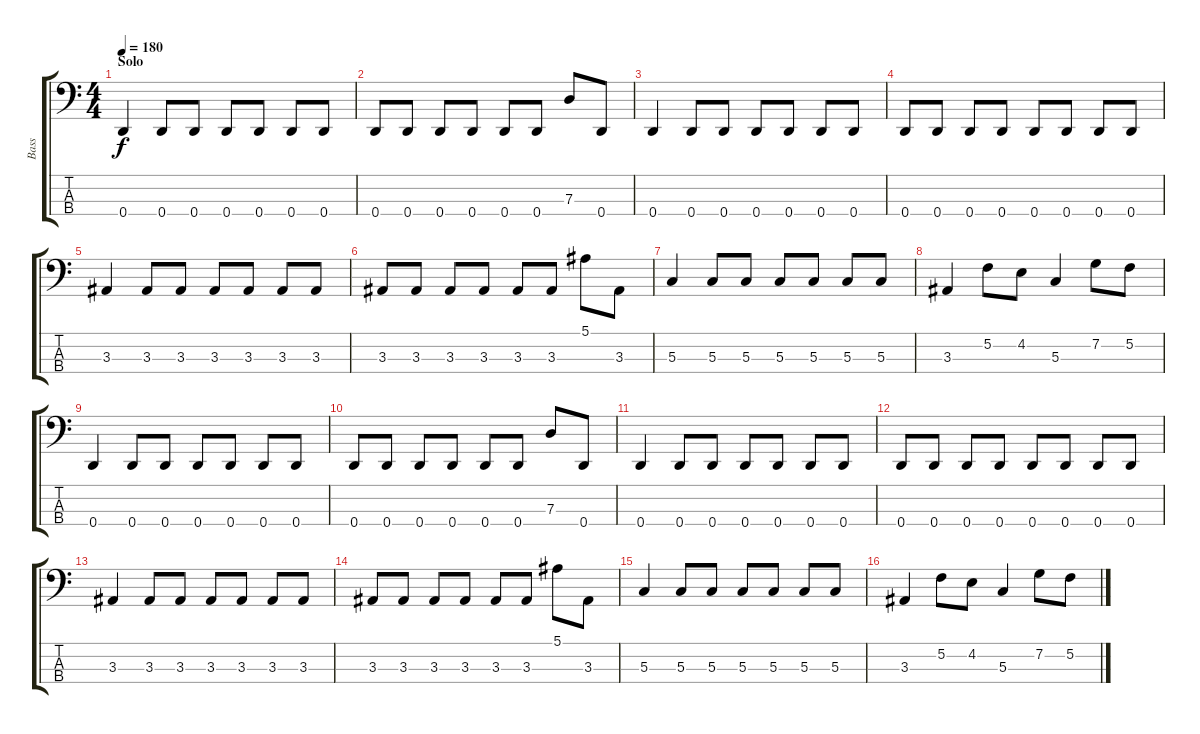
\track ("Bass" "Bass") {instrument electricbasspick}
\staff {score tabs}
\tuning (F2 C2 G1 D1) {hide}
\ts (4 4)
\section ("" "Solo")
\tempo 180
\clef f4
\ks c
0.4.4{dy f} 0.4.8 0.4.8 0.4.8 0.4.8 0.4.8 0.4.8 |
0.4.8 0.4.8 0.4.8 0.4.8 0.4.8 0.4.8 7.3.8 0.4.8 |
0.4.4 0.4.8 0.4.8 0.4.8 0.4.8 0.4.8 0.4.8 |
0.4.8 0.4.8 0.4.8 0.4.8 0.4.8 0.4.8 0.4.8 0.4.8 |
3.3.4 3.3.8 3.3.8 3.3.8 3.3.8 3.3.8 3.3.8 |
3.3.8 3.3.8 3.3.8 3.3.8 3.3.8 3.3.8 5.1.8 3.3.8 |
5.3.4 5.3.8 5.3.8 5.3.8 5.3.8 5.3.8 5.3.8 |
3.3.4 5.2.8 4.2.8 5.3.4 7.2.8 5.2.8 |
0.4.4 0.4.8 0.4.8 0.4.8 0.4.8 0.4.8 0.4.8 |
0.4.8 0.4.8 0.4.8 0.4.8 0.4.8 0.4.8 7.3.8 0.4.8 |
0.4.4 0.4.8 0.4.8 0.4.8 0.4.8 0.4.8 0.4.8 |
0.4.8 0.4.8 0.4.8 0.4.8 0.4.8 0.4.8 0.4.8 0.4.8 |
3.3.4 3.3.8 3.3.8 3.3.8 3.3.8 3.3.8 3.3.8 |
3.3.8 3.3.8 3.3.8 3.3.8 3.3.8 3.3.8 5.1.8 3.3.8 |
5.3.4 5.3.8 5.3.8 5.3.8 5.3.8 5.3.8 5.3.8 |
3.3.4 5.2.8 4.2.8 5.3.4 7.2.8 5.2.8
